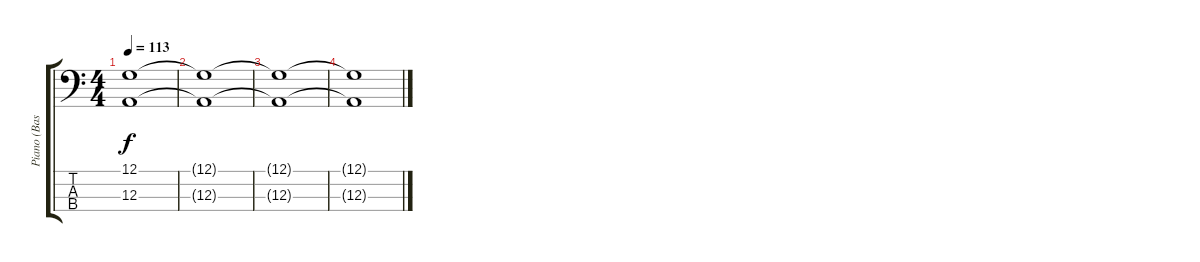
\track ("Piano (Bass)" "Piano (Bas") {instrument honkytonkpiano}
\staff {score tabs}
\tuning (G2 D2 A1 E1) {hide}
\ts (4 4)
\tempo 113
\clef f4
\ks c
(12.1{t} 12.3{t}).1{dy f} |
(12.1{t} 12.3{t}).1 |
(12.1{t} 12.3{t}).1 |
(12.1{t} 12.3{t}).1
